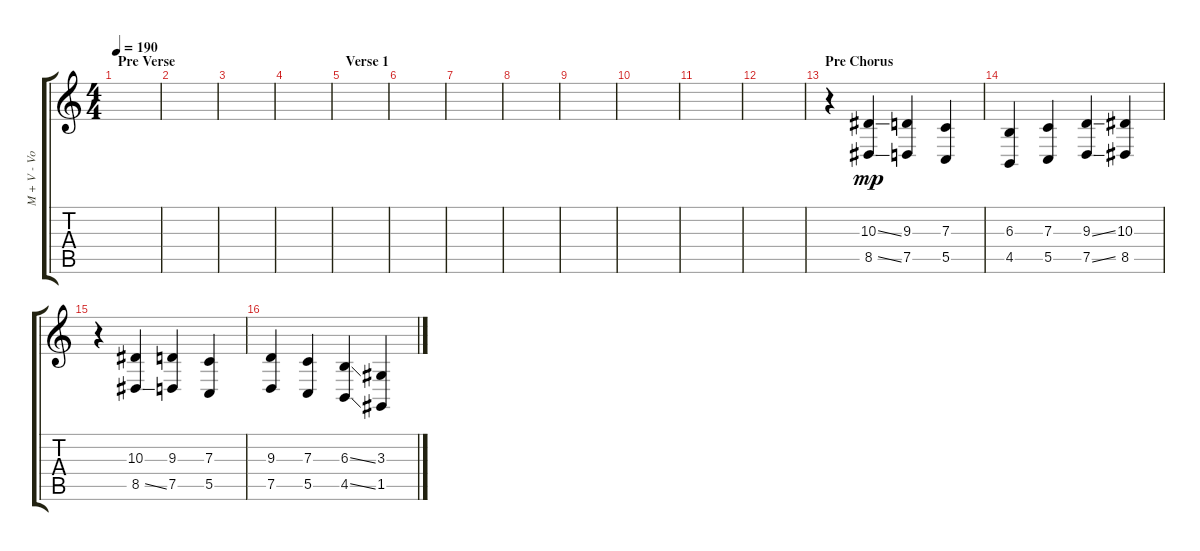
\track ("M + V - Vocals" "M + V - Vo") {instrument lead2sawtooth}
\staff {score tabs}
\tuning (D4 A3 F3 C3 G2 C2) {hide}
\ts (4 4)
\section ("" "Pre Verse")
\tempo 190
\clef g2
\ks c
|
|
|
|
\section ("" "Verse 1")
|
|
|
|
|
|
|
|
\section ("" "Pre Chorus")
r.4 (10.3{ss} 8.5{ss}).4{dy mp} (9.3 7.5).4 (7.3 5.5).4 |
(6.3 4.5).4 (7.3 5.5).4 (9.3{ss} 7.5{ss}).4 (10.3 8.5).4 |
r.4 (10.3 8.5{ss}).4 (9.3 7.5).4 (7.3 5.5).4 |
(9.3 7.5).4 (7.3 5.5).4 (6.3{ss} 4.5{ss}).4 (3.3 1.5).4
